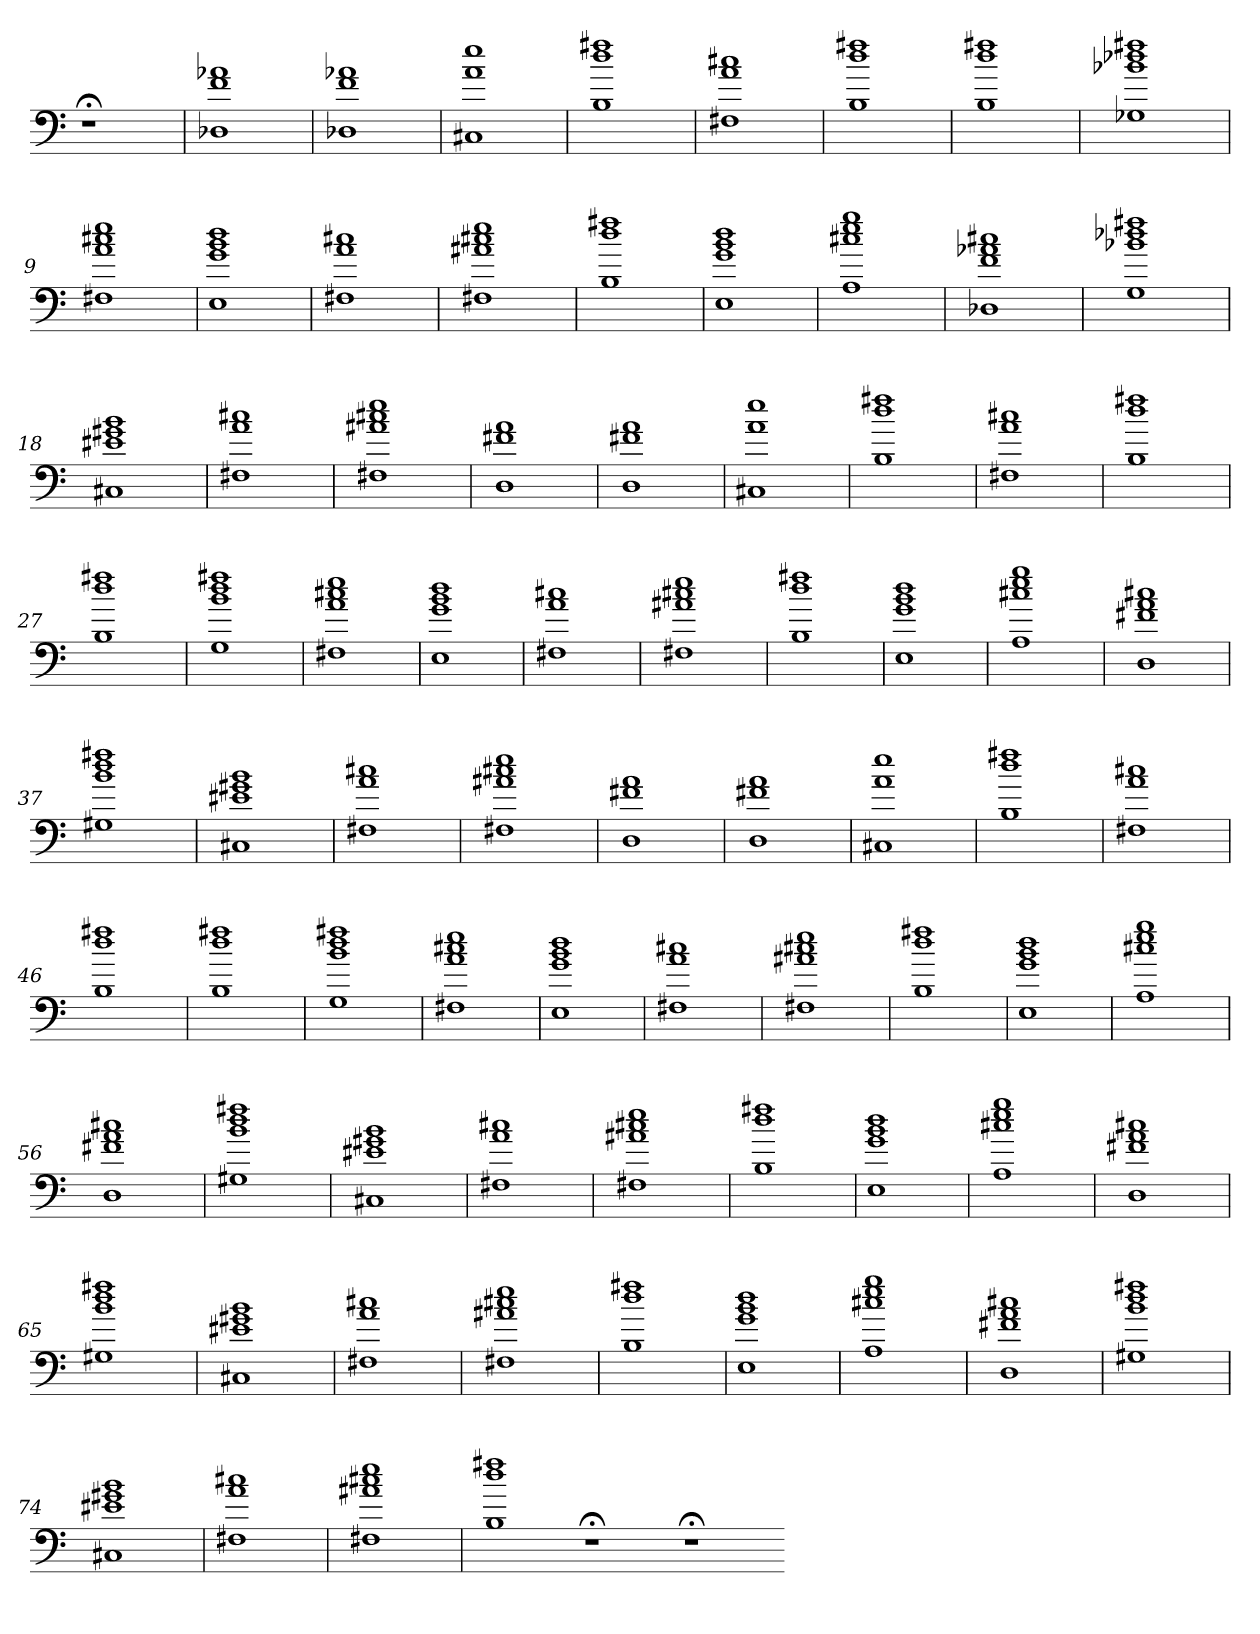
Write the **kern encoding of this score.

**kern
*part1
*staff1
=
1r;<
=1
1D-X 1f 1a-X
=2
1D-X 1f 1a-X
=3
1C#X 1a 1ee
=4
1B 1dd 1ff#X
=5
1F#X 1a 1cc#X
=6
1B 1dd 1ff#X
=7
1B 1dd 1ff#X
=8
1G-X 1b-X 1dd-X 1ff#X
=9
1F#X 1a 1cc#X 1ee
=10
1E 1g 1b 1dd
=11
1F#X 1a 1cc#X
=12
1F#X 1a#X 1cc#X 1ee
=13
1B 1dd 1ff#X
=14
1E 1g 1b 1dd
=15
1A 1cc#X 1ee 1gg
=16
1D-X 1f 1a-X 1cc#X
=17
1G 1b-X 1dd-X 1ff#X
=18
1C#X 1e#X 1g#X 1b
=19
1F#X 1a 1cc#X
=20
1F#X 1a#X 1cc#X 1ee
=21
1D 1f#X 1a
=22
1D 1f#X 1a
=23
1C#X 1a 1ee
=24
1B 1dd 1ff#X
=25
1F#X 1a 1cc#X
=26
1B 1dd 1ff#X
=27
1B 1dd 1ff#X
=28
1G 1b 1dd 1ff#X
=29
1F#X 1a 1cc#X 1ee
=30
1E 1g 1b 1dd
=31
1F#X 1a 1cc#X
=32
1F#X 1a#X 1cc#X 1ee
=33
1B 1dd 1ff#X
=34
1E 1g 1b 1dd
=35
1A 1cc#X 1ee 1gg
=36
1D 1f#X 1a 1cc#X
=37
1G#X 1b 1dd 1ff#X
=38
1C#X 1e#X 1g#X 1b
=39
1F#X 1a 1cc#X
=40
1F#X 1a#X 1cc#X 1ee
=41
1D 1f#X 1a
=42
1D 1f#X 1a
=43
1C#X 1a 1ee
=44
1B 1dd 1ff#X
=45
1F#X 1a 1cc#X
=46
1B 1dd 1ff#X
=47
1B 1dd 1ff#X
=48
1G 1b 1dd 1ff#X
=49
1F#X 1a 1cc#X 1ee
=50
1E 1g 1b 1dd
=51
1F#X 1a 1cc#X
=52
1F#X 1a#X 1cc#X 1ee
=53
1B 1dd 1ff#X
=54
1E 1g 1b 1dd
=55
1A 1cc#X 1ee 1gg
=56
1D 1f#X 1a 1cc#X
=57
1G#X 1b 1dd 1ff#X
=58
1C#X 1e#X 1g#X 1b
=59
1F#X 1a 1cc#X
=60
1F#X 1a#X 1cc#X 1ee
=61
1B 1dd 1ff#X
=62
1E 1g 1b 1dd
=63
1A 1cc#X 1ee 1gg
=64
1D 1f#X 1a 1cc#X
=65
1G#X 1b 1dd 1ff#X
=66
1C#X 1e#X 1g#X 1b
=67
1F#X 1a 1cc#X
=68
1F#X 1a#X 1cc#X 1ee
=69
1B 1dd 1ff#X
=70
1E 1g 1b 1dd
=71
1A 1cc#X 1ee 1gg
=72
1D 1f#X 1a 1cc#X
=73
1G#X 1b 1dd 1ff#X
=74
1C#X 1e#X 1g#X 1b
=75
1F#X 1a 1cc#X
=76
1F#X 1a#X 1cc#X 1ee
=77
1B 1dd 1ff#X
1r;<
1r;<
=-
*-
